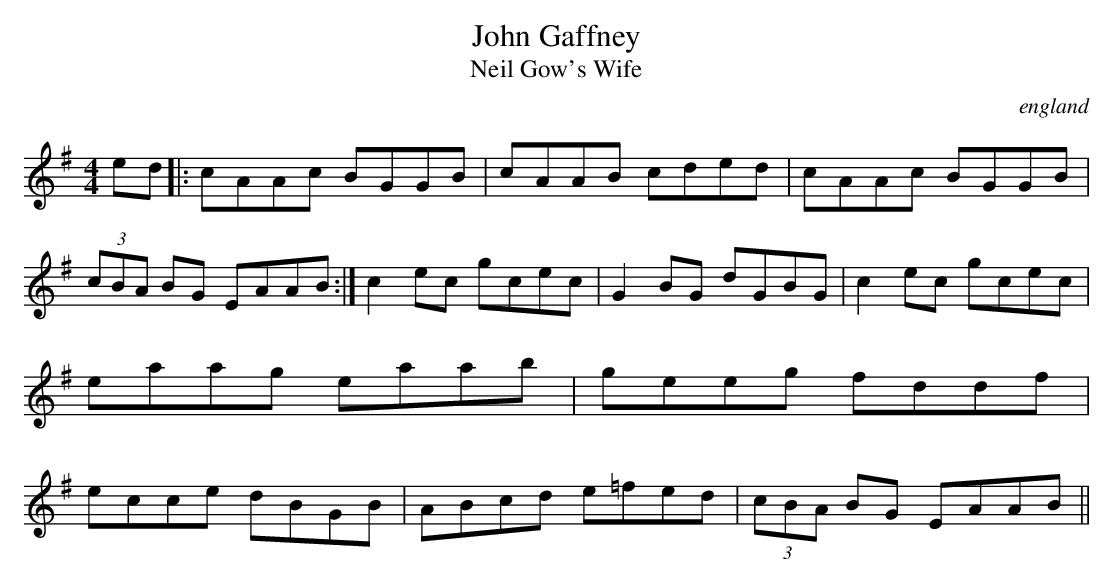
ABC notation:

X:1
T:John Gaffney
T:Neil Gow's Wife
O:england
M:4/4
L:1/8
K:ADor
ed|:cAAc BGGB|cAAB cded|cAAc BGGB|(3cBA BG \
EAAB:|c2ec gcec|G2BG dGBG|c2ec gcec|eaag eaab|\
geeg fddf|ecce dBGB|ABcd e=fed|(3cBA BG EAAB||
